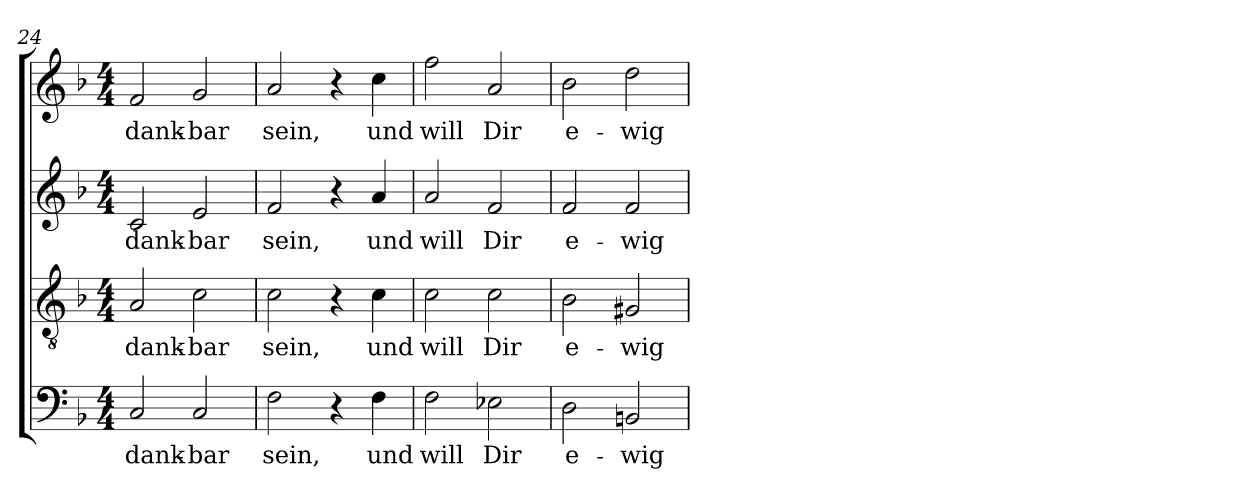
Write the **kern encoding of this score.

**kern	**text	**kern	**text	**kern	**text	**kern	**text
*part4	*part4	*part3	*part3	*part2	*part2	*part1	*part1
*staff4	*staff4	*staff3	*staff3	*staff2	*staff2	*staff1	*staff1
*clefF4	*	*clefGv2	*	*clefG2	*	*clefG2	*
*k[b-]	*	*k[b-]	*	*k[b-]	*	*k[b-]	*
*F:	*	*F:	*	*F:	*	*F:	*
*M4/4	*	*M4/4	*	*M4/4	*	*M4/4	*
=24	=24	=24	=24	=24	=24	=24	=24
!	!LO:LY:b	!	!LO:LY:b	!	!LO:LY:b	!	!LO:LY:b
2C/	dank-	2A/	dank-	2c/	dank-	2f/	dank-
!	!LO:LY:b	!	!LO:LY:b	!	!LO:LY:b	!	!LO:LY:b
2C/	-bar	2c\	-bar	2e/	-bar	2g/	-bar
=25	=25	=25	=25	=25	=25	=25	=25
!	!LO:LY:b	!	!LO:LY:b	!	!LO:LY:b	!	!LO:LY:b
2F\	sein,	2c\	sein,	2f/	sein,	2a/	sein,
4r	.	4r	.	4r	.	4r	.
!	!LO:LY:b	!	!LO:LY:b	!	!LO:LY:b	!	!LO:LY:b
4F\	und	4c\	und	4a/	und	4cc\	und
=26	=26	=26	=26	=26	=26	=26	=26
!	!LO:LY:b	!	!LO:LY:b	!	!LO:LY:b	!	!LO:LY:b
2F\	will	2c\	will	2a/	will	2ff\	will
!	!LO:LY:b	!	!LO:LY:b	!	!LO:LY:b	!	!LO:LY:b
2E-X\	Dir	2c\	Dir	2f/	Dir	2a/	Dir
=27	=27	=27	=27	=27	=27	=27	=27
!	!LO:LY:b	!	!LO:LY:b	!	!LO:LY:b	!	!LO:LY:b
2D\	e-	2B-\	e-	2f/	e-	2b-\	e-
!	!LO:LY:b	!	!LO:LY:b	!	!LO:LY:b	!	!LO:LY:b
2BBn/	-wig	2G#X/	-wig	2f/	-wig	2dd\	-wig
=	=	=	=	=	=	=	=
*-	*-	*-	*-	*-	*-	*-	*-
